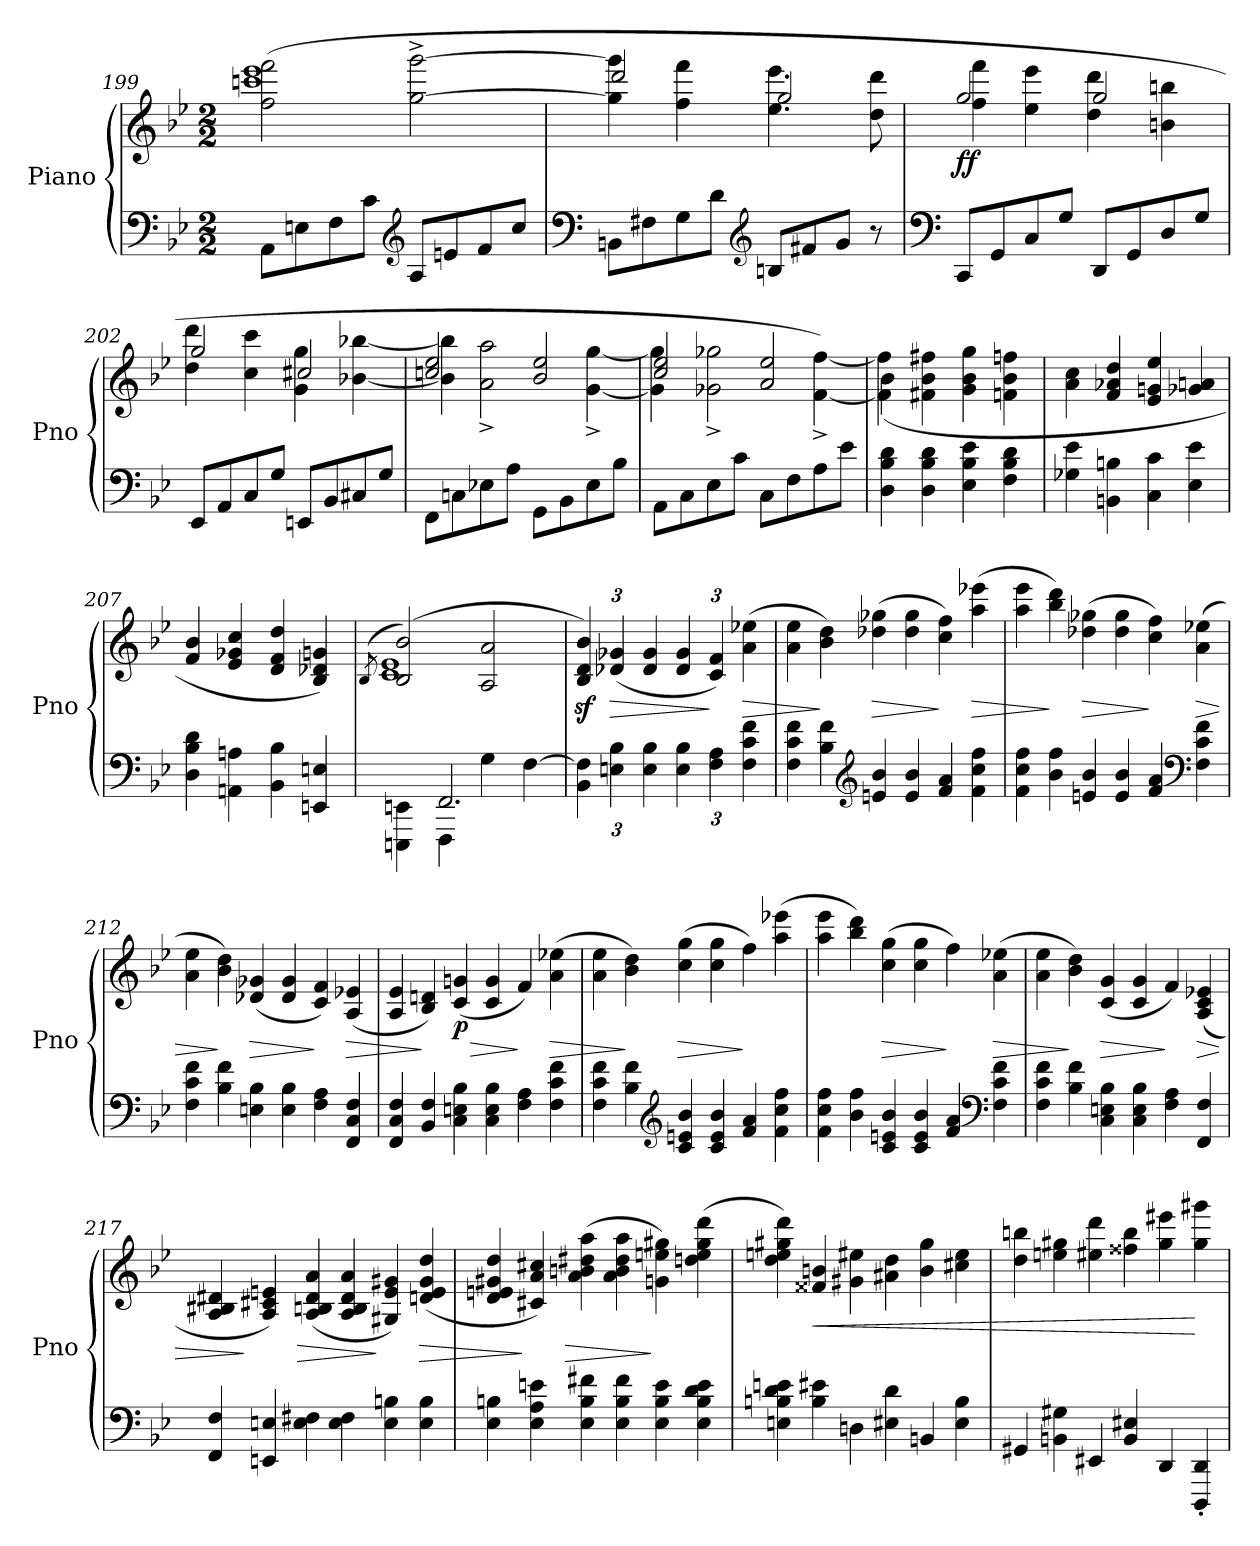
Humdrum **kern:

**kern	**kern	**dynam
*part1	*part1	*part1
*staff2	*staff1	*staff1/2
*I"Piano	*	*
*I'Pno	*	*
!!LO:LB:g=z
*clefF4	*clefG2	*
*k[b-e-]	*k[b-e-]	*
*M2/2	*M2/2	*
=199	=199	=199
*	*^	*
8AA\L	(>2ff\ 2fff\	1cccn 1eee-	.
8En\	.	.	.
8F\	.	.	.
8c\J	.	.	.
*clefG2	*	*	*
8A/L	[2gg\^ [2ggg\^	.	.
8en/	.	.	.
8f/	.	.	.
8cc/J	.	.	.
=200	=200	=200	=200
*clefF4	*	*	*
8BBn\L	4gg\] 4ggg\]	2ddd/	.
8F#X\	.	.	.
8G\	4ff\ 4fff\	.	.
8d\J	.	.	.
*clefG2	*	*	*
8Bn/L	4.ee-\ 4.eee-\	2gg/	.
8f#X/	.	.	.
8g/J	.	.	.
8r	8dd\ 8ddd\	.	.
=201	=201	=201	=201
*clefF4	*	*	*
!	!	!	!LO:DY:b
8CC/L	2gg/	4ff\ 4fff\	ff
8GG/	.	.	.
8C/	.	4ee-\ 4eee-\	.
8G/J	.	.	.
8DD/L	2gg/	4dd\ 4ddd\	.
8GG/	.	.	.
8D/	.	4bn\ 4bbn\	.
8G/J	.	.	.
!!LO:LB:g=z	!!
=202	=202	=202	=202
8EE-/L	2gg/	4dd\ 4ddd\	.
8AA/	.	.	.
8C/	.	4cc\ 4ccc\	.
8G/J	.	.	.
8EEn/L	2cc#X/	4g\ 4gg\	.
8BB-/	.	.	.
8C#X/	.	[4b-X\ [4bb-X\	.
8G/J	.	.	.
!!LO:LB:g=z	!!
=203	=203	=203	=203
8FF\L	2ccn/ 2ee-/	4b-\] 4bb-\]	.
8Cn\	.	.	.
8E-X\	.	2a\^ 2aa\^	.
8A\J	.	.	.
8GG\L	2b-/ 2ee-/	.	.
8BB-\	.	.	.
8E-\	.	[4g\^ [4gg\^	.
8B-\J	.	.	.
=204	=204	=204	=204
8AA\L	2cc/ 2ee-/	4g\] 4gg\]	.
8C\	.	.	.
8E-\	.	2g-X\^ 2gg-X\^	.
8c\J	.	.	.
8C\L	2a/ 2ee-/	.	.
8F\	.	.	.
8A\	.	[4f\^ [4ff\^)	.
8e-\J	.	.	.
=205	=205	=205	=205
4D\ 4B-\ 4d\	4b-\	(>4f\] 4ff\]	.
4D\ 4B-\ 4d\	4f#X\ 4b-\ 4ff#X\	2.ryy	.
4E-\ 4B-\ 4e-\	4g\ 4b-\ 4gg\	.	.
4F\ 4B-\ 4d\	4fn\ 4b-\ 4ffn\	.	.
*	*v	*v	*
=206	=206	=206
4G-X\ 4e-\	4a\ 4cc\	.
4BBn\ 4Bn\	4f/ 4a-X/ 4dd/	.
4C\ 4c\	4e-/ 4gn/ 4ee-/	.
4E-\ 4e-\	4g-X/ 4an/	.
=207	=207	=207
4D\ 4B-\ 4d\	4f/ 4b-/	.
4AAn\ 4An\	4e-/ 4g-X/ 4cc/	.
4BB-\ 4B-\	4d/ 4f/ 4dd/	.
4EEn/ 4En/	4B-/ 4d-X/ 4gn/)	.
!!LO:LB:g=z
=208	=208	=208
.	(>8qB-/	.
*^	*^	*
4EEEn\ 4EEn\	4ryy	(2B-/ 2b-/)	1c 1e-	.
4FFF\	2.FF/	.	.	.
4G\	.	2A/ 2a/	.	.
[4F\	.	.	.	.
*v	*v	*	*	*
*	*v	*v	*
!!LO:LB:g=z
=209	=209	=209
*Xbrackettup	*Xbrackettup	*
6BB-\ 6F\]	6B-/z< 6d/z< 6b-/z<)	.
!	!	!LO:HP:b
6En\ 6B-\	(6d-X/ 6g-X/	>
6E\ 6B-\	6d-/ 6g-/	.
6E\ 6B-\	6d-/ 6g-/	.
6F\ 6A\	6c/ 6f/)	]
!	!	!LO:HP:b
6F\ 6c\ 6f\	(6a\ 6ee-X\	>
=210	=210	=210
*Xtuplet	*Xtuplet	*
6F\ 6c\ 6f\	6a\ 6ee-\	.
6B-\ 6f\	6b-\ 6dd\)	]
*clefG2	*	*
!	!	!LO:HP:b
6en/ 6b-/	(6dd-X\ 6gg-X\	>
6e/ 6b-/	6dd-\ 6gg-\	.
6f/ 6a/	6cc\ 6ff\)	]
!	!	!LO:HP:b
6f\ 6cc\ 6ff\	(6aa\ 6eee-X\	>
=211	=211	=211
6f\ 6cc\ 6ff\	6aa\ 6eee-\	.
6b-\ 6ff\	6bb-\ 6ddd\)	]
!	!	!LO:HP:b
6en/ 6b-/	(6dd-X\ 6gg-X\	>
6e/ 6b-/	6dd-\ 6gg-\	.
6f/ 6a/	6cc\ 6ff\)	]
*clefF4	*	*
!	!	!LO:HP:b
6F\ 6c\ 6f\	(6a\ 6ee-X\	>
=212	=212	=212
6F\ 6c\ 6f\	6a\ 6ee-\	.
6B-\ 6f\	6b-\ 6dd\)	]
!	!	!LO:HP:b
6En\ 6B-\	(6d-X/ 6g-X/	>
6E\ 6B-\	6d-/ 6g-/	.
6F\ 6A\	6c/ 6f/)	]
!	!	!LO:HP:b
6FF/ 6C/ 6F/	(6A/ 6e-X/	>
!!LO:PB:g=z
=213	=213	=213
6FF/ 6C/ 6F/	6A/ 6e-/	.
6BB-/ 6F/	6B-/ 6dn/)	]
!	!	!LO:HP:b
!	!	!LO:DY:n=1:b
6C\ 6En\ 6B-\	(6c/ 6gn/	> p
6C\ 6E\ 6B-\	6c/ 6g/	.
6F\ 6A\	6f/)	]
!	!	!LO:HP:b
6F\ 6c\ 6f\	(6a\ 6ee-X\	>
!!LO:LB:g=z
=214	=214	=214
6F\ 6c\ 6f\	6a\ 6ee-\	.
6B-\ 6f\	6b-\ 6dd\)	]
*clefG2	*	*
!	!	!LO:HP:b
6c/ 6en/ 6b-/	(6cc\ 6gg\	>
6c/ 6e/ 6b-/	6cc\ 6gg\	.
6f/ 6a/	6ff\)	]
6f\ 6cc\ 6ff\	(6aa\ 6eee-X\	.
=215	=215	=215
6f\ 6cc\ 6ff\	6aa\ 6eee-\	.
6b-\ 6ff\	6bb-\ 6ddd\)	.
!	!	!LO:HP:b
6c/ 6en/ 6b-/	(6cc\ 6gg\	>
6c/ 6e/ 6b-/	6cc\ 6gg\	.
6f/ 6a/	6ff\)	]
*clefF4	*	*
!	!	!LO:HP:b
6F\ 6c\ 6f\	(6a\ 6ee-X\	>
=216	=216	=216
6F\ 6c\ 6f\	6a\ 6ee-\	.
6B-\ 6f\	6b-\ 6dd\)	]
!	!	!LO:HP:b
6C\ 6En\ 6B-\	(6c/ 6g/	>
6C\ 6E\ 6B-\	6c/ 6g/	.
6F\ 6A\	6f/)	]
!	!	!LO:HP:b
6FF/ 6F/	(6A/ 6c/ 6e-X/	>
=217	=217	=217
6FF/ 6F/	6A/ 6B#X/ 6d#X/	.
6EEn/ 6En/	6A/ 6c#X/ 6en/)	]
!	!	!LO:HP:b
!	!	!LO:DY:n=1:b
6E\ 6F#X\	(6A/ 6Bn/ 6d#/ 6a/	> other-dynamics
6E\ 6F#\	6A/ 6B/ 6d#/ 6a/	.
6E\ 6Bn\	6G#X/ 6e/ 6g#X/)	]
!	!	!LO:HP:b
6E\ 6B\	(6dn/ 6e/ 6g#/ 6dd/	>
!!LO:PB:g=z
=218	=218	=218
6E-\ 6Bn\	6d/ 6en/ 6g#X/ 6dd/	.
6E-\ 6A\ 6en\	6c#X/ 6a/ 6cc#X/)	]
!	!	!LO:HP:b
6E-\ 6B\ 6f#X\	(6a\ 6bn\ 6dd#X\ 6aa\	>
6E-\ 6B\ 6f#\	6a\ 6b\ 6dd#\ 6aa\	.
6E-\ 6B\ 6e\	6gn\ 6een\ 6gg#X\)	]
6E-\ 6B\ 6d\ 6e\	(6ddn\ 6ee\ 6gg#\ 6ddd\	.
=219	=219	=219
6En\ 6Bn\ 6d\ 6en\	6dd\ 6een\ 6gg#X\ 6ddd\)	.
!	!	!LO:HP:b
6B\ 6e#X\	6f##X/ 6bn/	<
6Dn\	6g#X\ 6ee#X\	.
6E#X\ 6d\	6a#X\ 6dd\	.
6BBn/	6b\ 6gg#\	.
6E#\ 6B\	6cc#X\ 6ee#\	.
=220	=220	=220
6GG#X/	6dd\ 6bbn\	.
6BBn\ 6G#X\	6een\ 6gg#X\	.
6EE#X/	6ee#X\ 6ddd\	.
6BB/ 6E#X/	6ff##X\ 6bb\	.
6DD/	6gg#\ 6eee#X\	.
6DDD/' 6DD/'	6gg#\ 6ggg#X\	[
=	=	=
*-	*-	*-
